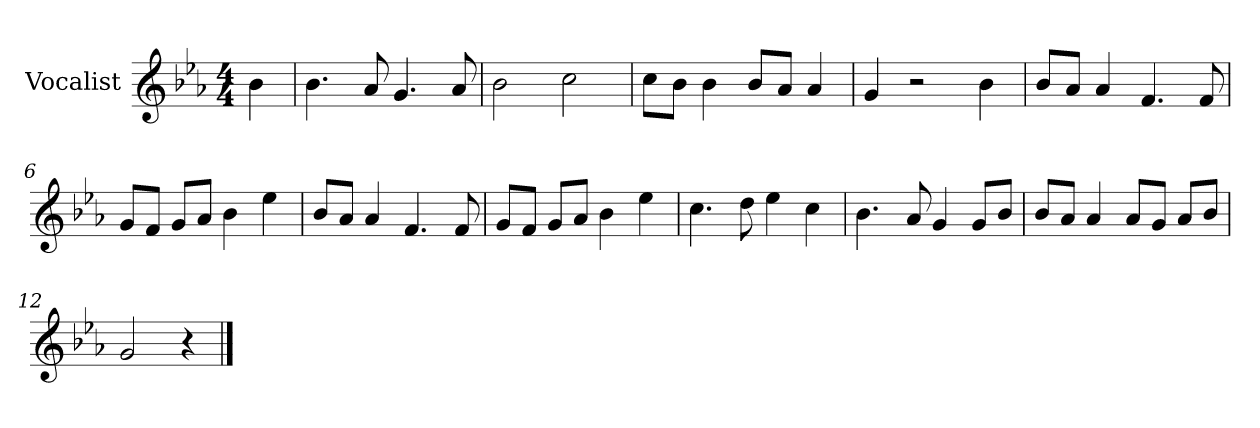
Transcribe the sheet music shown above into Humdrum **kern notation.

**kern
*part1
*staff1
*I"Vocalist
*k[b-e-a-]
*E-:
*M4/4
=
4b-
=1
4.b-
8a-
4.g
8a-
=2
2b-
2cc
=3
8ccL
8b-J
4b-
8b-L
8a-J
4a-
=4
4g
2r
4b-
=5
8b-L
8a-J
4a-
4.f
8f
=6
8gL
8fJ
8gL
8a-J
4b-
4ee-
=7
8b-L
8a-J
4a-
4.f
8f
=8
8gL
8fJ
8gL
8a-J
4b-
4ee-
=9
4.cc
8dd
4ee-
4cc
=10
4.b-
8a-
4g
8gL
8b-J
=11
8b-L
8a-J
4a-
8a-L
8gJ
8a-L
8b-J
=12
2g
4r
==
*-
